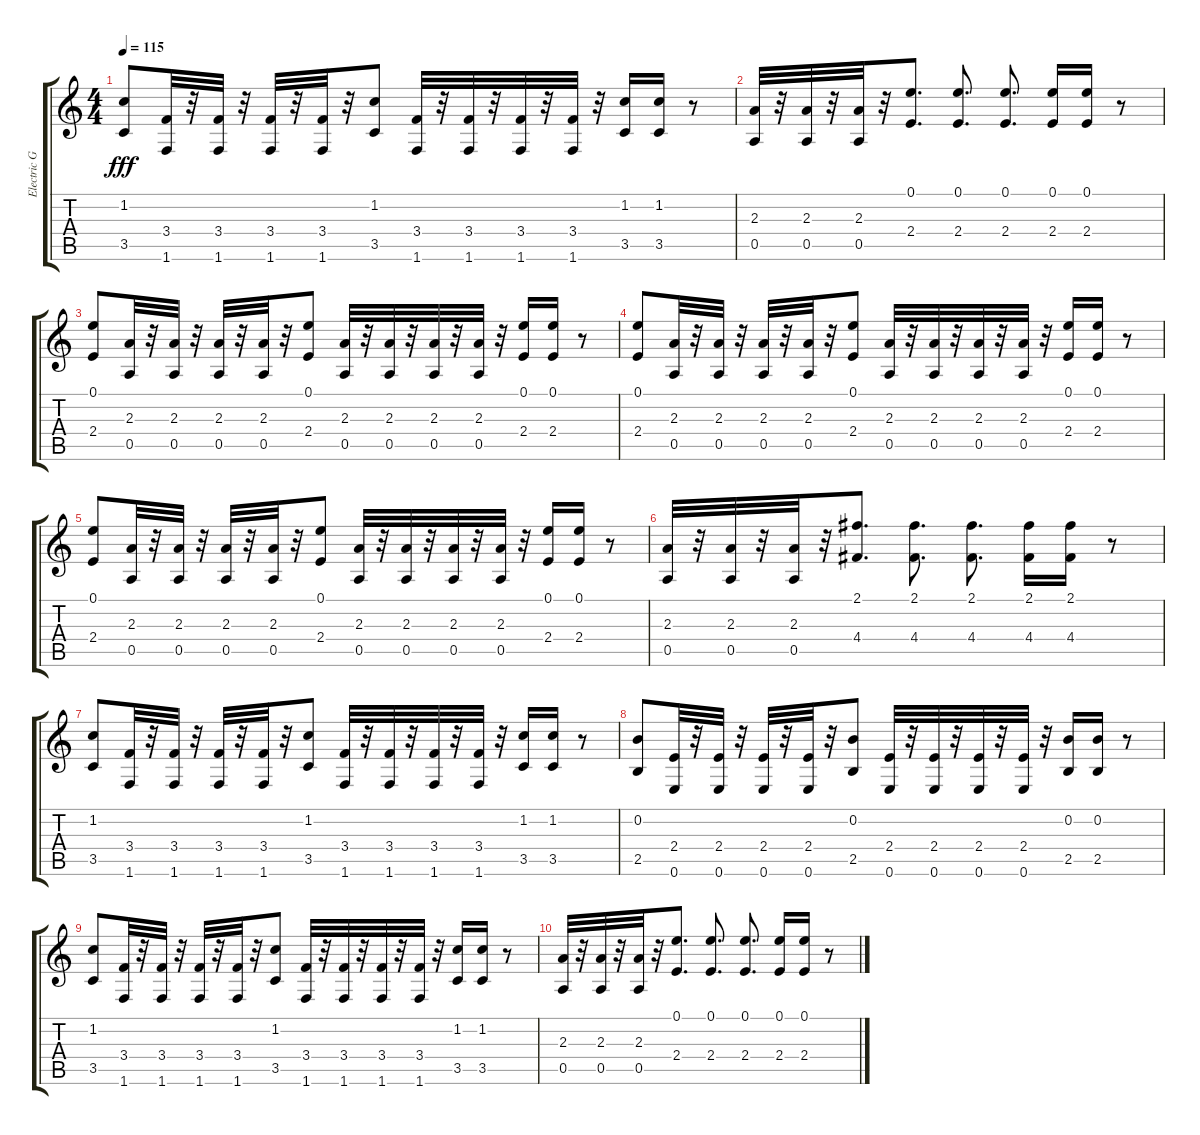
\track ("Electric Guitar" "Electric G") {instrument electricguitarclean}
\staff {score tabs}
\tuning (E4 B3 G3 D3 A2 E2) {hide}
\ts (4 4)
\tempo 115
\clef g2
\ks c
(1.2 3.5).8{dy fff} (3.4 1.6).32 r.32 (3.4 1.6).32 r.32 (3.4 1.6).32 r.32 (3.4 1.6).32 r.32 (1.2 3.5).8 (3.4 1.6).32 r.32 (3.4 1.6).32 r.32 (3.4 1.6).32 r.32 (3.4 1.6).32 r.32 (1.2 3.5).16 (1.2 3.5).16 r.8 |
(2.3 0.5).32 r.32 (2.3 0.5).32 r.32 (2.3 0.5).32 r.32 (0.1 2.4).8{d} (0.1 2.4).8{d} (0.1 2.4).8{d} (0.1 2.4).16 (0.1 2.4).16 r.8 |
(0.1 2.4).8 (2.3 0.5).32 r.32 (2.3 0.5).32 r.32 (2.3 0.5).32 r.32 (2.3 0.5).32 r.32 (0.1 2.4).8 (2.3 0.5).32 r.32 (2.3 0.5).32 r.32 (2.3 0.5).32 r.32 (2.3 0.5).32 r.32 (0.1 2.4).16 (0.1 2.4).16 r.8 |
(0.1 2.4).8 (2.3 0.5).32 r.32 (2.3 0.5).32 r.32 (2.3 0.5).32 r.32 (2.3 0.5).32 r.32 (0.1 2.4).8 (2.3 0.5).32 r.32 (2.3 0.5).32 r.32 (2.3 0.5).32 r.32 (2.3 0.5).32 r.32 (0.1 2.4).16 (0.1 2.4).16 r.8 |
(0.1 2.4).8 (2.3 0.5).32 r.32 (2.3 0.5).32 r.32 (2.3 0.5).32 r.32 (2.3 0.5).32 r.32 (0.1 2.4).8 (2.3 0.5).32 r.32 (2.3 0.5).32 r.32 (2.3 0.5).32 r.32 (2.3 0.5).32 r.32 (0.1 2.4).16 (0.1 2.4).16 r.8 |
(2.3 0.5).32 r.32 (2.3 0.5).32 r.32 (2.3 0.5).32 r.32 (2.1 4.4).8{d} (2.1 4.4).8{d} (2.1 4.4).8{d} (2.1 4.4).16 (2.1 4.4).16 r.8 |
(1.2 3.5).8 (3.4 1.6).32 r.32 (3.4 1.6).32 r.32 (3.4 1.6).32 r.32 (3.4 1.6).32 r.32 (1.2 3.5).8 (3.4 1.6).32 r.32 (3.4 1.6).32 r.32 (3.4 1.6).32 r.32 (3.4 1.6).32 r.32 (1.2 3.5).16 (1.2 3.5).16 r.8 |
(0.2 2.5).8 (2.4 0.6).32 r.32 (2.4 0.6).32 r.32 (2.4 0.6).32 r.32 (2.4 0.6).32 r.32 (0.2 2.5).8 (2.4 0.6).32 r.32 (2.4 0.6).32 r.32 (2.4 0.6).32 r.32 (2.4 0.6).32 r.32 (0.2 2.5).16 (0.2 2.5).16 r.8 |
(1.2 3.5).8 (3.4 1.6).32 r.32 (3.4 1.6).32 r.32 (3.4 1.6).32 r.32 (3.4 1.6).32 r.32 (1.2 3.5).8 (3.4 1.6).32 r.32 (3.4 1.6).32 r.32 (3.4 1.6).32 r.32 (3.4 1.6).32 r.32 (1.2 3.5).16 (1.2 3.5).16 r.8 |
(2.3 0.5).32 r.32 (2.3 0.5).32 r.32 (2.3 0.5).32 r.32 (0.1 2.4).8{d} (0.1 2.4).8{d} (0.1 2.4).8{d} (0.1 2.4).16 (0.1 2.4).16 r.8
